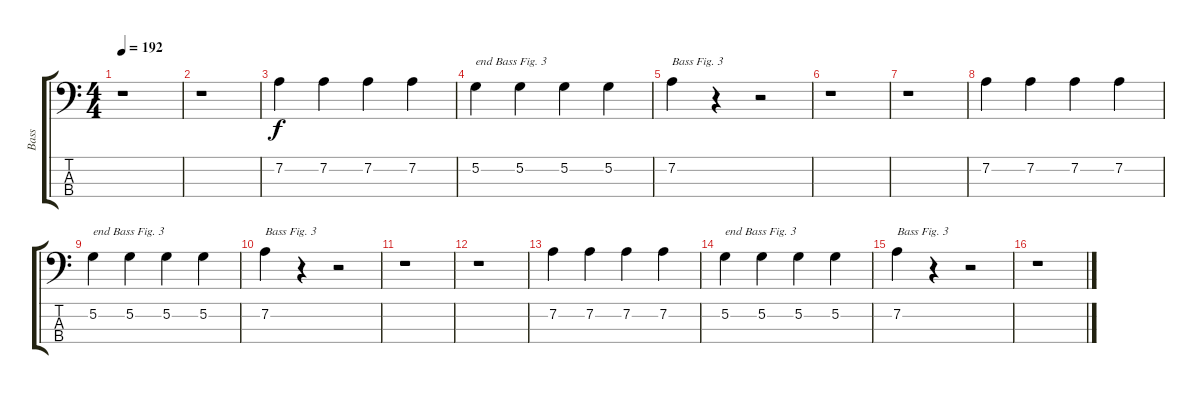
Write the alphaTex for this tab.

\track ("Bass" "Bass") {instrument electricbassfinger}
\staff {score tabs}
\tuning (G2 D2 A1 E1) {hide}
\ts (4 4)
\tempo 192
\clef f4
\ks c
r.1{dy f} |
r.1 |
7.2.4 7.2.4 7.2.4 7.2.4 |
5.2.4{txt "end Bass Fig. 3"} 5.2.4 5.2.4 5.2.4 |
7.2.4{txt "Bass Fig. 3"} r.4 r.2 |
r.1 |
r.1 |
7.2.4 7.2.4 7.2.4 7.2.4 |
5.2.4{txt "end Bass Fig. 3"} 5.2.4 5.2.4 5.2.4 |
7.2.4{txt "Bass Fig. 3"} r.4 r.2 |
r.1 |
r.1 |
7.2.4 7.2.4 7.2.4 7.2.4 |
5.2.4{txt "end Bass Fig. 3"} 5.2.4 5.2.4 5.2.4 |
7.2.4{txt "Bass Fig. 3"} r.4 r.2 |
r.1
